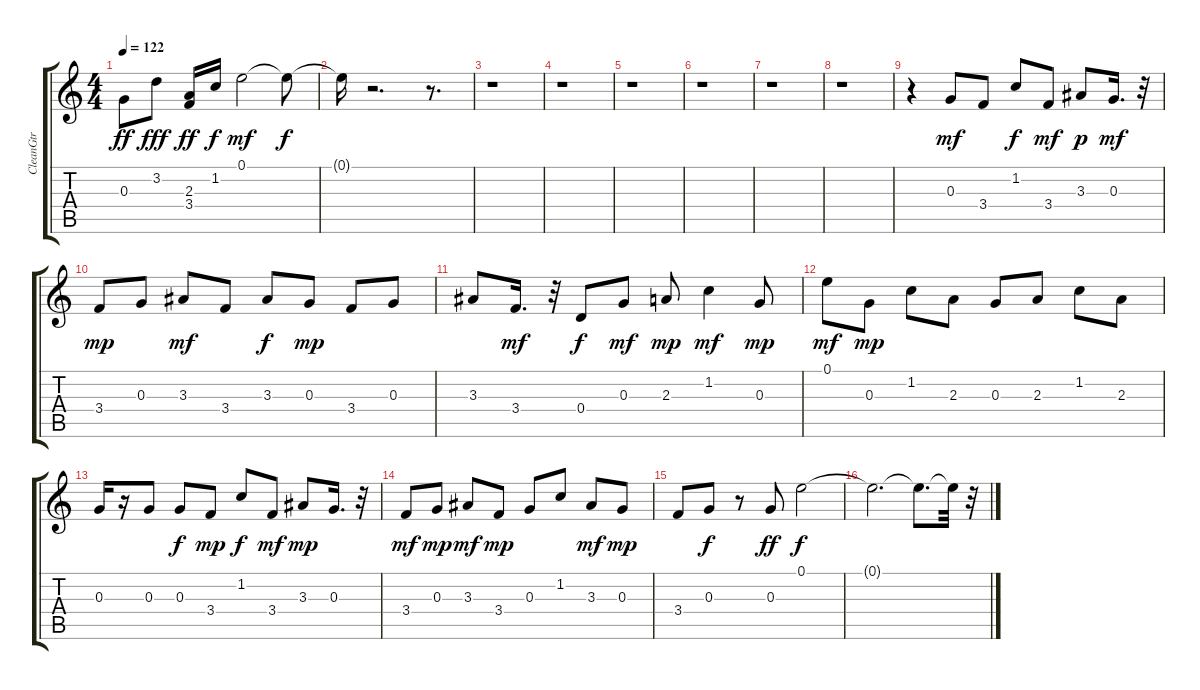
\track ("CleanGtr" "CleanGtr") {instrument electricguitarclean}
\staff {score tabs}
\tuning (E4 B3 G3 D3 A2 E2) {hide}
\ts (4 4)
\tempo 122
\clef g2
\ks c
0.3.8{dy ff} 3.2.8{dy fff} (2.3 3.4).16{dy ff} 1.2.16{dy f instrument electricguitarclean} 0.1.2{dy mf} 0.1{t}.8{dy f} |
0.1{t}.16 r.2{d} r.8{d} |
r.1 |
r.1 |
r.1 |
r.1 |
r.1 |
r.1 |
r.4 0.3.8{dy mf} 3.4.8 1.2.8{dy f} 3.4.8{dy mf} 3.3.8{dy p} 0.3.16{d dy mf} r.32 |
3.4.8{dy mp} 0.3.8 3.3.8{dy mf} 3.4.8 3.3.8{dy f} 0.3.8{dy mp} 3.4.8 0.3.8 |
3.3.8 3.4.16{d dy mf} r.32 0.4.8{dy f} 0.3.8{dy mf} 2.3.8{dy mp} 1.2.4{dy mf} 0.3.8{dy mp} |
0.1.8{dy mf} 0.3.8{dy mp} 1.2.8 2.3.8 0.3.8 2.3.8 1.2.8 2.3.8 |
0.3.16 r.16 0.3.8 0.3.8{dy f} 3.4.8{dy mp} 1.2.8{dy f} 3.4.8{dy mf} 3.3.8{dy mp} 0.3.16{d} r.32 |
3.4.8{dy mf} 0.3.8{dy mp} 3.3.8{dy mf} 3.4.8{dy mp} 0.3.8 1.2.8 3.3.8{dy mf} 0.3.8{dy mp} |
3.4.8 0.3.8{dy f} r.8 0.3.8{dy ff} 0.1.2{dy f} |
0.1{t}.2{d} 0.1{t}.8{d} 0.1{t}.32 r.32
